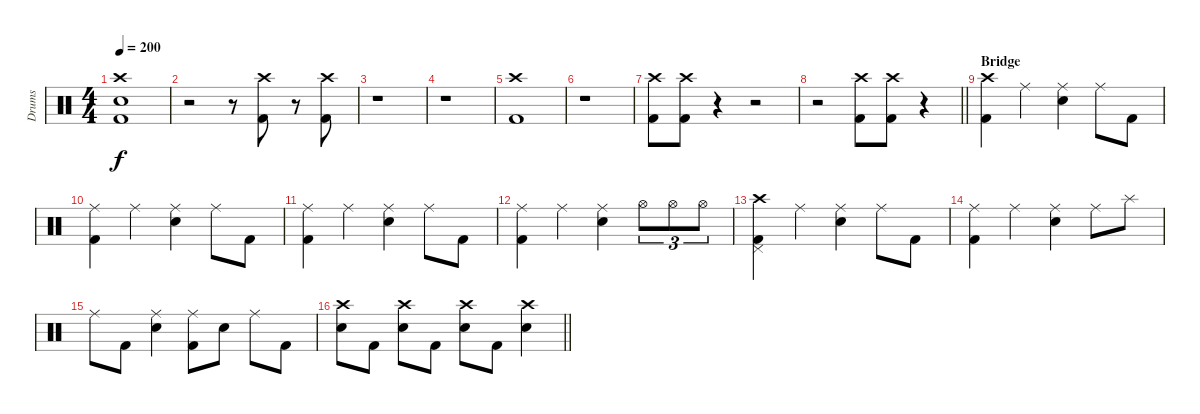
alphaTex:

\track ("Drums" "Drums") {instrument percussion}
\staff {score}
\articulation defaults
\ts (4 4)
\tempo 200
\clef neutral
\ks c
("Crash high (hit)" "Electric Snare (hit)" "Kick (hit) 2").1{dy f} |
r.2 r.8 ("Crash high (hit)" "Kick (hit) 2").8 r.8 ("Crash high (hit)" "Kick (hit) 2").8 |
r.1 |
r.1 |
("Crash high (hit)" "Kick (hit) 2").1 |
r.1 |
("Crash high (hit)" "Kick (hit) 2").8 ("Crash high (hit)" "Kick (hit) 2").8 r.4 r.2 |
\barLineRight lightlight
r.2 ("Crash high (hit)" "Kick (hit) 2").8 ("Crash high (hit)" "Kick (hit) 2").8 r.4 |
\section ("" "Bridge")
("Crash high (hit)" "Kick (hit) 2").4 "Ride (middle)".4 ("Ride (middle)" "Electric Snare (hit)").4 "Ride (middle)".8 "Kick (hit) 2".8 |
("Ride (middle)" "Kick (hit) 2").4 "Ride (middle)".4 ("Ride (middle)" "Electric Snare (hit)").4 "Ride (middle)".8 "Kick (hit) 2".8 |
("Ride (middle)" "Kick (hit) 2").4 "Ride (middle)".4 ("Ride (middle)" "Electric Snare (hit)").4 "Ride (middle)".8 "Kick (hit) 2".8 |
("Ride (middle)" "Kick (hit) 2").4 "Ride (middle)".4 ("Ride (middle)" "Electric Snare (hit)").4 "Hi-Hat (open)".8{tu (3 2)} "Hi-Hat (open)".8{tu (3 2)} "Hi-Hat (open)".8{tu (3 2)} |
("Crash high (hit)" "Pedal Hi-Hat (hit)" "Kick (hit) 2").4 "Ride (middle)".4 ("Ride (middle)" "Electric Snare (hit)").4 "Ride (middle)".8 "Kick (hit) 2".8 |
("Ride (middle)" "Kick (hit) 2").4 "Ride (middle)".4 ("Ride (middle)" "Electric Snare (hit)").4 "Ride (middle)".8 "Splash (hit)".8 |
"Ride (middle)".8 "Kick (hit) 2".8 ("Ride (middle)" "Electric Snare (hit)").4 ("Ride (middle)" "Kick (hit) 2").8 "Electric Snare (hit)".8 "Ride (middle)".8 "Kick (hit) 2".8 |
\barLineRight lightlight
("Crash high (hit)" "Electric Snare (hit)").8 "Kick (hit) 2".8 ("Crash high (hit)" "Electric Snare (hit)").8 "Kick (hit) 2".8 ("Crash high (hit)" "Electric Snare (hit)").8 "Kick (hit) 2".8 ("Crash high (hit)" "Electric Snare (hit)").4
